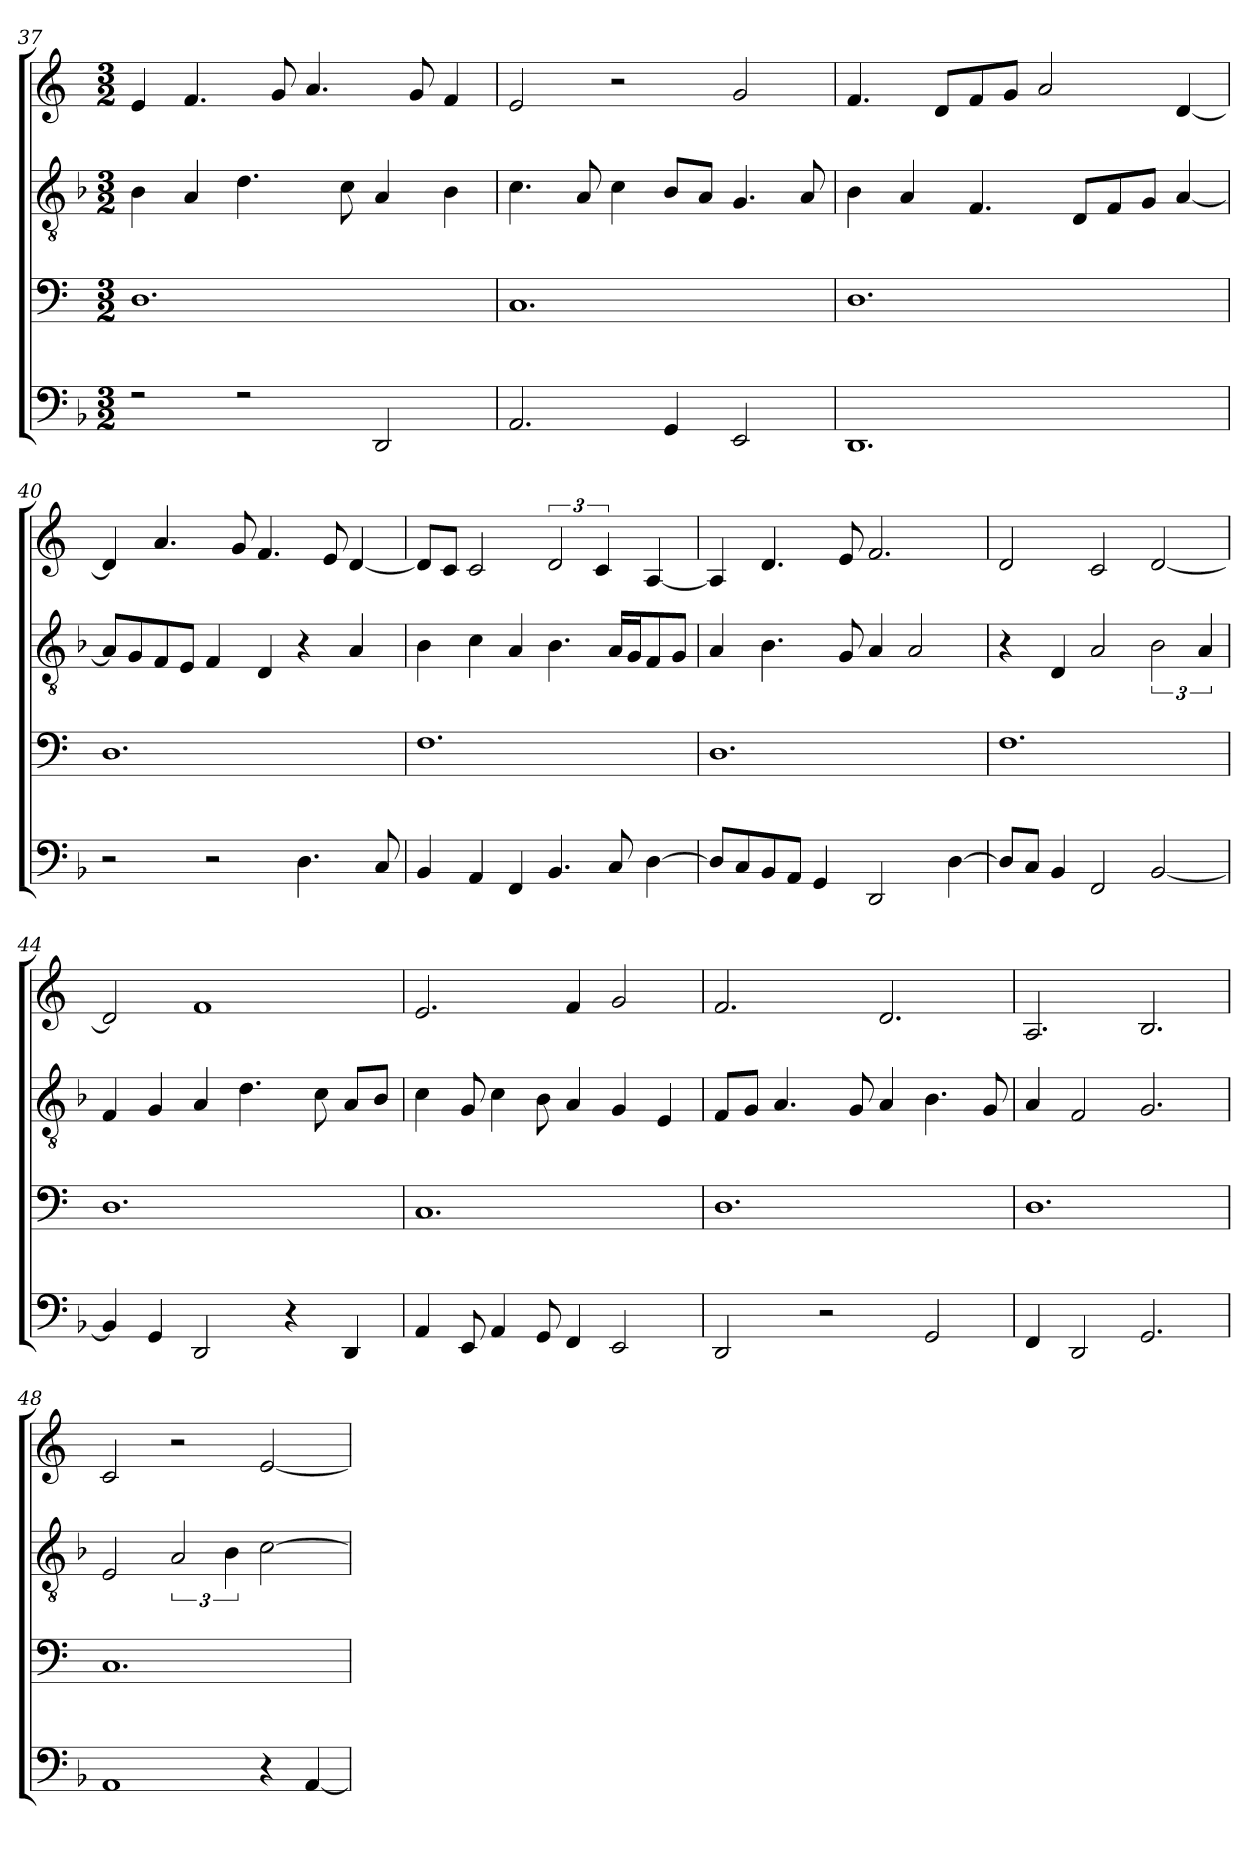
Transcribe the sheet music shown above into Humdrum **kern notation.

**kern	**kern	**kern	**kern
*part4	*part3	*part2	*part1
*staff4	*staff3	*staff2	*staff1
*clefF4	*clefF4	*clefGv2	*clefG2
*k[b-]	*k[]	*k[b-]	*k[]
*F:	*C:	*F:	*C:
*M3/2	*M3/2	*M3/2	*M3/2
=37	=37	=37	=37
2rF	1.D	4B-\	4e/
.	.	4A/	4.f/
2rF	.	4.d\	.
.	.	.	8g/
.	.	.	4.a/
.	.	8c\	.
2DD/	.	4A/	.
.	.	.	8g/
.	.	4B-\	4f/
=38	=38	=38	=38
2.AA/	1.C	4.c\	2e/
.	.	8A/	.
.	.	4c\	2r
4GG/	.	8B-/L	.
.	.	8A/J	.
2EE/	.	4.G/	2g/
.	.	8A/	.
=39	=39	=39	=39
1.DD	1.D	4B-\	4.f/
.	.	4A/	.
.	.	.	8d/L
.	.	4.F/	8f/
.	.	.	8g/J
.	.	.	2a/
.	.	8D/L	.
.	.	8F/	.
.	.	8G/J	.
.	.	[4A/	[4d/
=40	=40	=40	=40
2r	1.D	8A/L]	4d/]
.	.	8G/	.
.	.	8F/	4.a/
.	.	8E/J	.
2r	.	4F/	.
.	.	.	8g/
.	.	4D/	4.f/
4.D\	.	4r	.
.	.	.	8e/
.	.	4A/	[4d/
8C/	.	.	.
!!LO:PB:g=z
=41	=41	=41	=41
4BB-/	1.F	4B-\	8d/L]
.	.	.	8c/J
4AA/	.	4c\	2c/
4FF/	.	4A/	.
4.BB-/	.	4.B-\	3d/
.	.	.	6c/
8C/	.	16A/LL	.
.	.	16G/J	.
[4D\	.	8F/	[4A/
.	.	8G/J	.
=42	=42	=42	=42
8D/L]	1.D	4A/	4A/]
8C/	.	.	.
8BB-/	.	4.B-\	4.d/
8AA/J	.	.	.
4GG/	.	.	.
.	.	8G/	8e/
2DD/	.	4A/	2.f/
.	.	2A/	.
[4D\	.	.	.
=43	=43	=43	=43
8D/L]	1.F	4r	2d/
8C/J	.	.	.
4BB-/	.	4D/	.
2FF/	.	2A/	2c/
[2BB-/	.	3B-\	[2d/
.	.	6A/	.
=44	=44	=44	=44
4BB-/]	1.D	4F/	2d/]
4GG/	.	4G/	.
2DD/	.	4A/	1f
.	.	4.d\	.
4r	.	.	.
.	.	8c\	.
4DD/	.	8A/L	.
.	.	8B-/J	.
=45	=45	=45	=45
4AA/	1.C	4c\	2.e/
8EE/	.	8G/	.
4AA/	.	4c\	.
8GG/	.	8B-\	.
4FF/	.	4A/	4f/
2EE/	.	4G/	2g/
.	.	4E/	.
!!LO:LB:g=z
=46	=46	=46	=46
2DD/	1.D	8F/L	2.f/
.	.	8G/J	.
.	.	4.A/	.
2r	.	.	.
.	.	8G/	.
.	.	4A/	2.d/
2GG/	.	4.B-\	.
.	.	8G/	.
=47	=47	=47	=47
4FF/	1.D	4A/	2.A/
2DD/	.	2F/	.
2.GG/	.	2.G/	2.B/
=48	=48	=48	=48
1AA	1.C	2E/	2c/
.	.	3A/	2r
.	.	6B-\	.
4r	.	[2c\	[2e/
[4AA/	.	.	.
=	=	=	=
*-	*-	*-	*-
